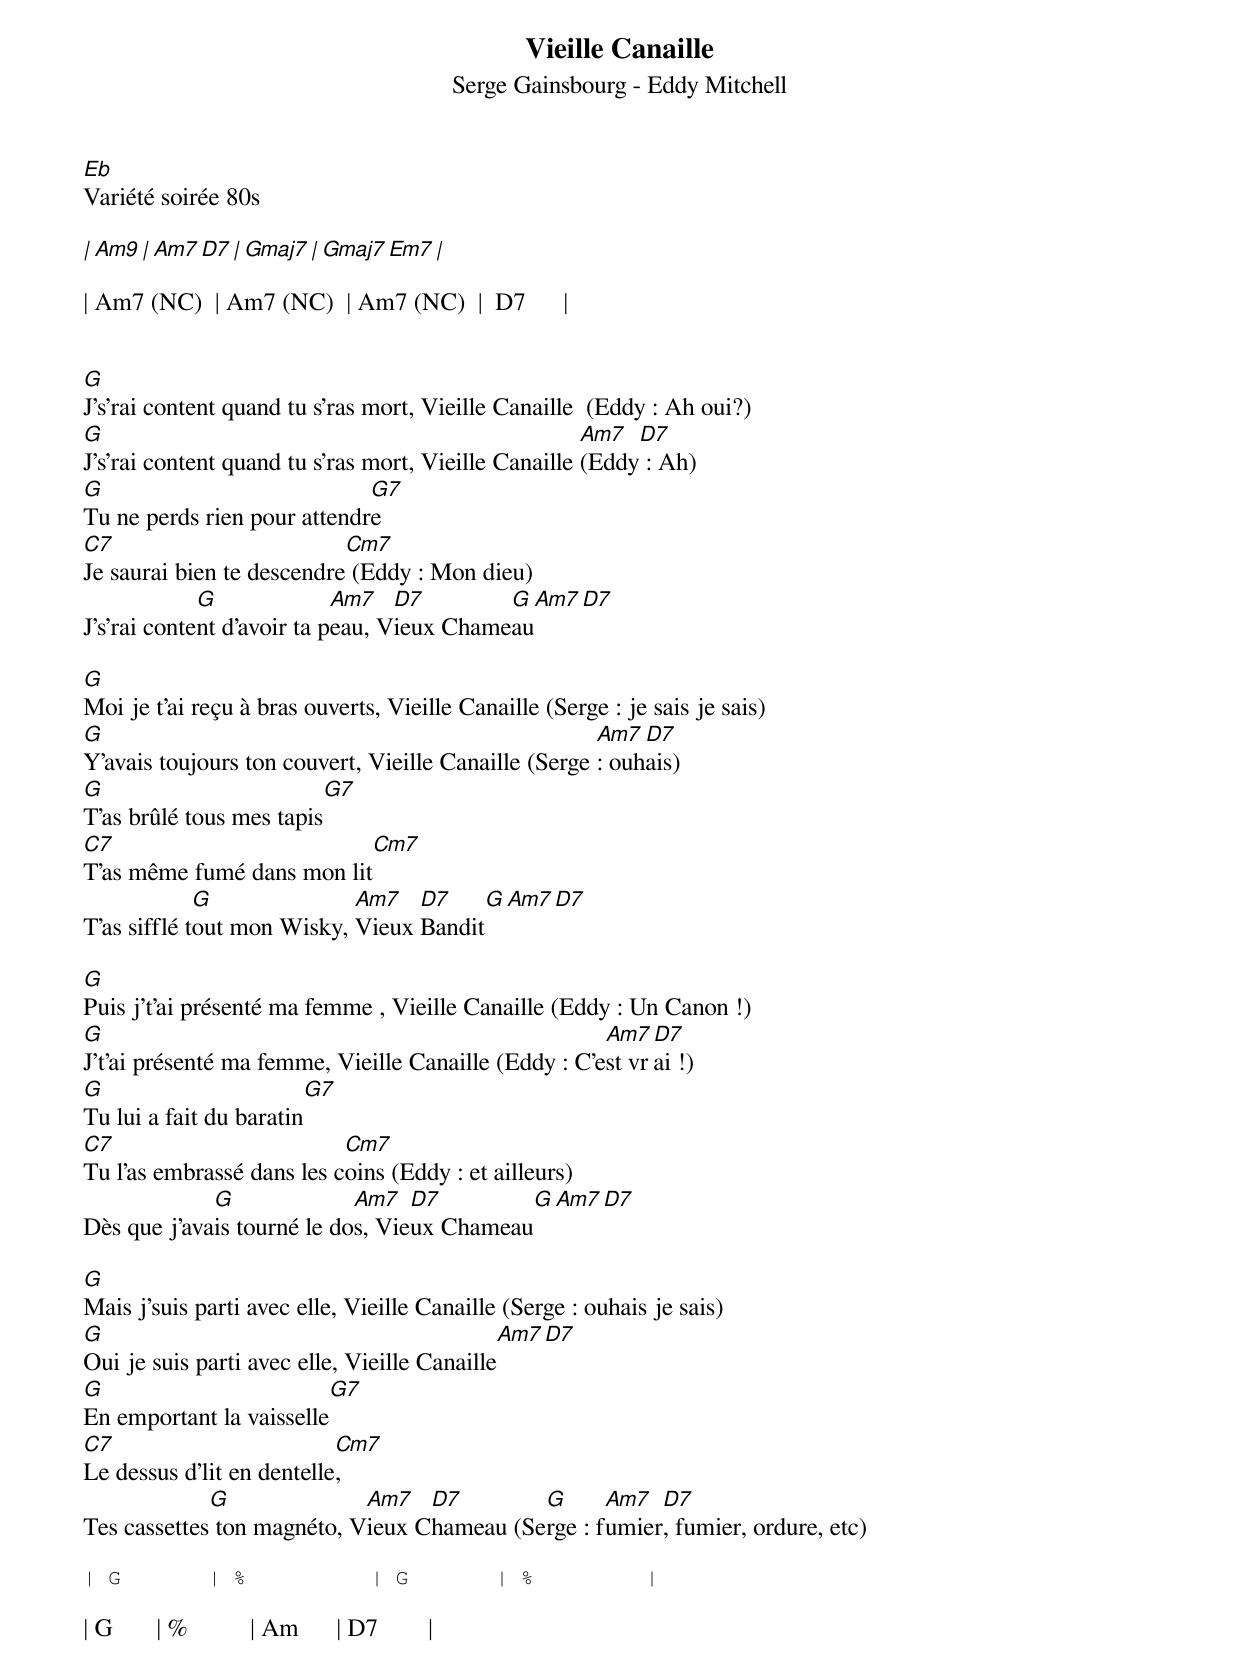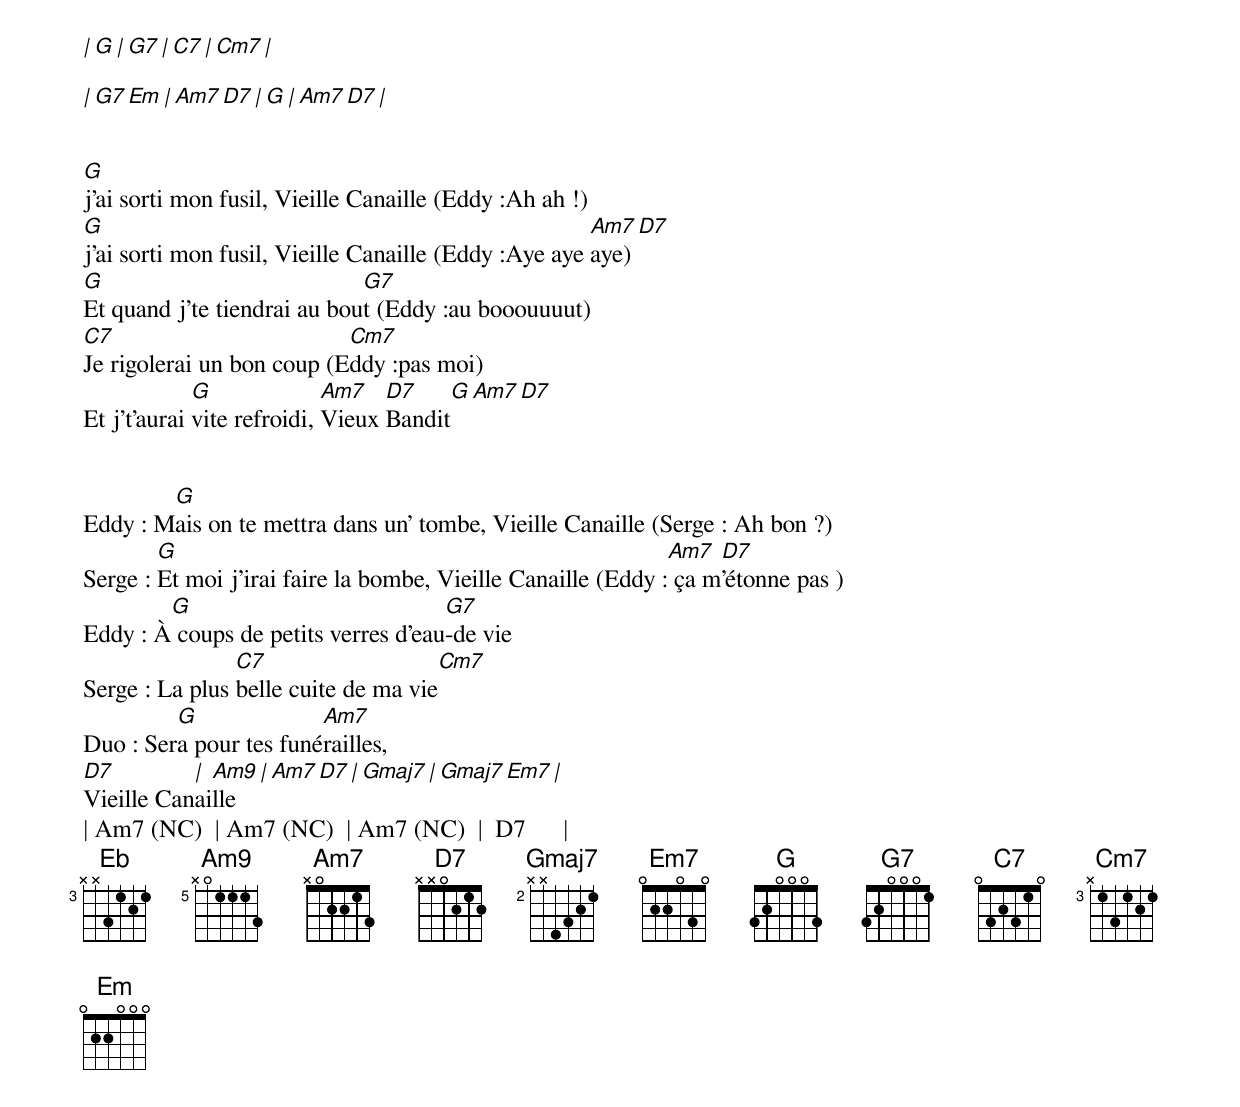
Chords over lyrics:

Vieille Canaille
Serge Gainsbourg - Eddy Mitchell
Eb
Variété soirée 80s

| Am9     | Am7   D7     | Gmaj7    | Gmaj7   Em7 |

| Am7 (NC)  | Am7 (NC)  | Am7 (NC)  |  D7      |


G
J's'rai content quand tu s'ras mort, Vieille Canaille  (Eddy : Ah oui?)
G                                                     Am7  D7
J's'rai content quand tu s'ras mort, Vieille Canaille (Eddy : Ah)
G                            G7
Tu ne perds rien pour attendre
C7                         Cm7
Je saurai bien te descendre (Eddy : Mon dieu)
             G              Am7   D7        G      Am7  D7
J's'rai content d'avoir ta peau, Vieux Chameau

G
Moi je t'ai reçu à bras ouverts, Vieille Canaille (Serge : je sais je sais)
G                                                     Am7  D7
Y'avais toujours ton couvert, Vieille Canaille (Serge : ouhais)
G                            G7
T'as brûlé tous mes tapis
C7                         Cm7
T'as même fumé dans mon lit
             G              Am7   D7        G      Am7  D7
T'as sifflé tout mon Wisky, Vieux Bandit

G
Puis j't'ai présenté ma femme , Vieille Canaille (Eddy : Un Canon !)
G                                                     Am7  D7
J't'ai présenté ma femme, Vieille Canaille (Eddy : C'est vrai !)
G                            G7
Tu lui a fait du baratin
C7                         Cm7
Tu l'as embrassé dans les coins (Eddy : et ailleurs)
             G              Am7   D7        G      Am7  D7
Dès que j'avais tourné le dos, Vieux Chameau

G
Mais j'suis parti avec elle, Vieille Canaille (Serge : ouhais je sais)
G                                                     Am7  D7
Oui je suis parti avec elle, Vieille Canaille
G                            G7
En emportant la vaisselle
C7                         Cm7
Le dessus d'lit en dentelle,
             G              Am7   D7        G      Am7  D7
Tes cassettes ton magnéto, Vieux Chameau (Serge : fumier, fumier, ordure, etc)

| G       | %          | G       | %         |

| G       | %          | Am      | D7        |

| G       | G7         | C7      |  Cm7      |

| G7   Em | Am7   D7   | G       |  Am7  D7  |


G
j'ai sorti mon fusil, Vieille Canaille (Eddy :Ah ah !)
G                                                     Am7  D7
j'ai sorti mon fusil, Vieille Canaille (Eddy :Aye aye aye)
G                            G7
Et quand j'te tiendrai au bout (Eddy :au booouuuut)
C7                         Cm7
Je rigolerai un bon coup (Eddy :pas moi)
             G              Am7   D7        G      Am7  D7
Et j't'aurai vite refroidi, Vieux Bandit


        G
Eddy : Mais on te mettra dans un' tombe, Vieille Canaille (Serge : Ah bon ?)
        G                                                     Am7  D7
Serge : Et moi j'irai faire la bombe, Vieille Canaille (Eddy : ça m'étonne pas )
        G                            G7
Eddy : À coups de petits verres d'eau-de vie
                C7                         Cm7
Serge : La plus belle cuite de ma vie
         G              Am7
Duo : Sera pour tes funérailles,
D7         | Am9     | Am7   D7     | Gmaj7    | Gmaj7   Em7 |
Vieille Canaille
| Am7 (NC)  | Am7 (NC)  | Am7 (NC)  |  D7      |
